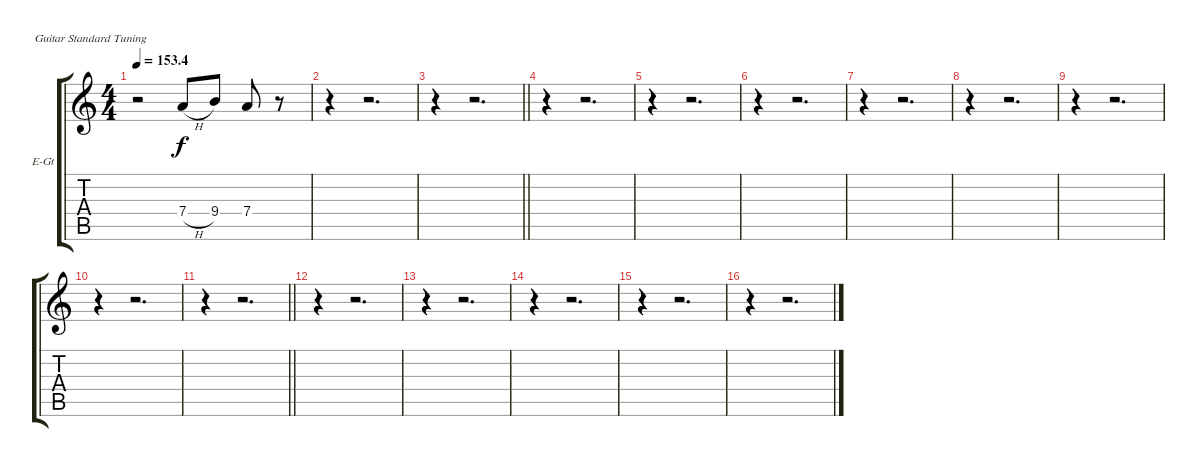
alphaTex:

\bracketExtendMode groupsimilarinstruments
\firstSystemTrackNameOrientation horizontal
\otherSystemsTrackNameOrientation horizontal
\track ("solo" "E-Gt") {instrument distortionguitar}
\staff {score tabs}
\tuning (E4 B3 G3 D3 A2 E2)
\ts (4 4)
\tempo
153.4
\accidentals auto
\clef g2
\ottava regular
\simile none
\ks c
r.2{dy f} 7.4{h}.8 9.4.8 7.4.8 r.8 |
r.4 r.2{d} |
\barLineRight lightlight
r.4 r.2{d} |
r.4 r.2{d} |
r.4 r.2{d} |
r.4 r.2{d} |
r.4 r.2{d} |
r.4 r.2{d} |
r.4 r.2{d} |
r.4 r.2{d} |
\barLineRight lightlight
r.4 r.2{d} |
r.4 r.2{d} |
r.4 r.2{d} |
r.4 r.2{d} |
r.4 r.2{d} |
r.4 r.2{d}
